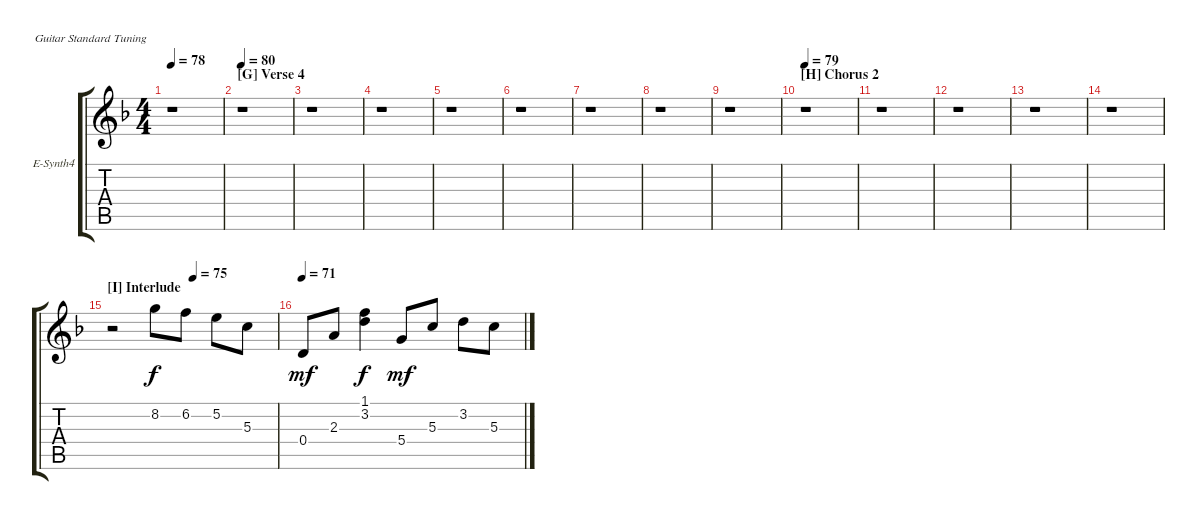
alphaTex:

\bracketExtendMode groupsimilarinstruments
\firstSystemTrackNameOrientation horizontal
\otherSystemsTrackNameOrientation horizontal
\track ("Claude Schnell 4" "E-Synth4") {instrument acousticguitarsteel}
\staff {score tabs}
\tuning (E4 B3 G3 D3 A2 E2)
\ts (4 4)
\tempo 78
\clef g2
\scale
0.333333
\ks dminor
r.1{dy f} |
\section ("G" "Verse 4")
\tempo 80
\scale
0.333333 r.1 |
\scale
0.333333 r.1 |
\scale
0.333333 r.1 |
\scale
0.333333 r.1 |
\scale
0.333333 r.1 |
\scale
0.333333 r.1 |
\scale
0.333333 r.1 |
\scale
0.333333 r.1 |
\section ("H" "Chorus 2")
\tempo 79
\scale
0.333333 r.1 |
\scale
0.333333 r.1 |
\scale
0.333333 r.1 |
\scale
0.333333 r.1 |
\scale
0.333333 r.1 |
\section ("I" "Interlude")
\tempo (75 0.49375)
\scale
0.333333 r.2 8.2.8 6.2.8 5.2.8 5.3.8 |
\tempo 71
\scale
0.333333 0.4.8{dy mf} 2.3.8 (3.2 1.1).4{dy f} 5.4.8{dy mf} 5.3.8 3.2.8 5.3.8
